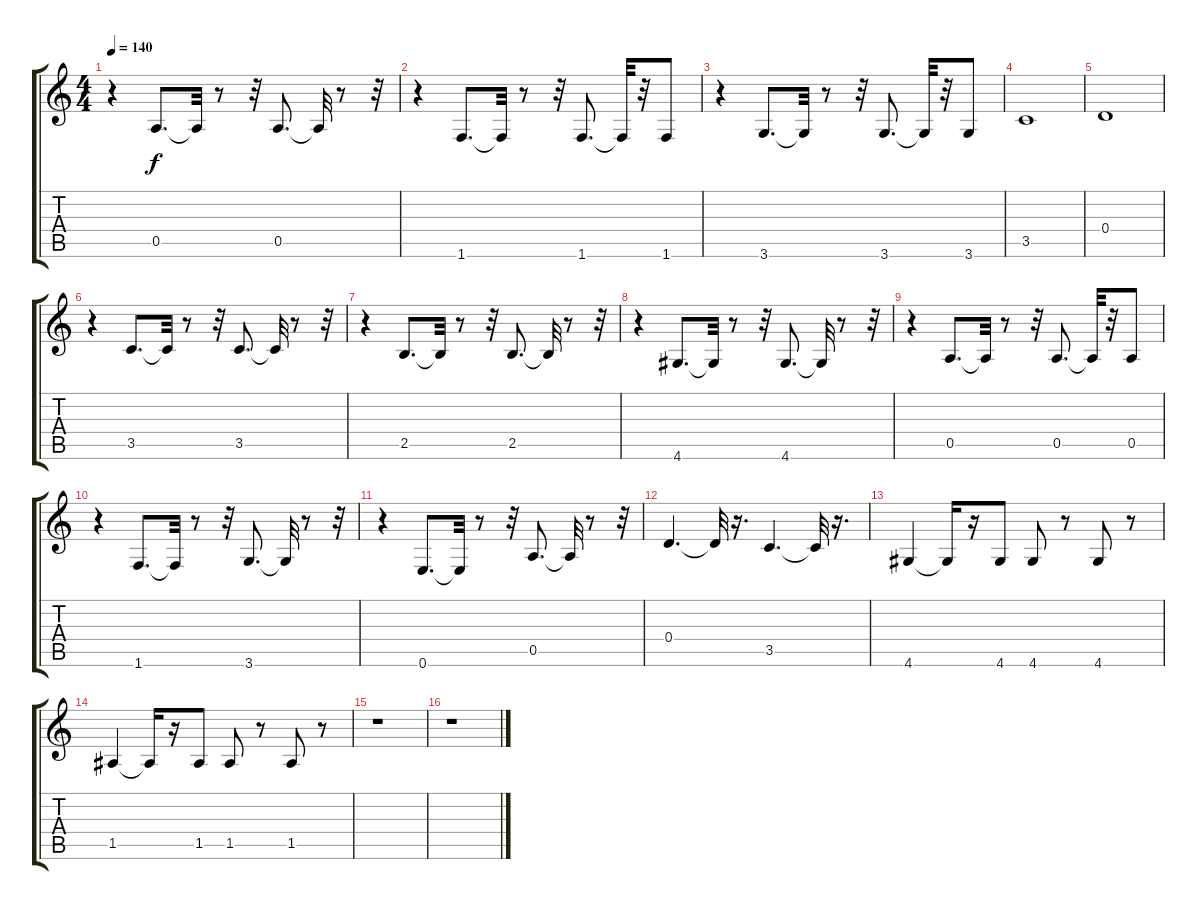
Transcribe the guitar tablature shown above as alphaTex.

\track "" {instrument electricguitarclean}
\staff {score tabs}
\tuning (E4 B3 G3 D3 A2 E2) {hide}
\ts (4 4)
\tempo 140
\clef g2
\ks c
r.4{dy f} 0.5.8{d} 0.5{t}.32 r.8 r.32 0.5.8{d} 0.5{t}.32 r.8 r.32 |
r.4 1.6.8{d} 1.6{t}.32 r.8 r.32 1.6.8{d} 1.6{t}.32 r.32 1.6.8 |
r.4 3.6.8{d} 3.6{t}.32 r.8 r.32 3.6.8{d} 3.6{t}.32 r.32 3.6.8 |
3.5.1 |
0.4.1 |
r.4 3.5.8{d} 3.5{t}.32 r.8 r.32 3.5.8{d} 3.5{t}.32 r.8 r.32 |
r.4 2.5.8{d} 2.5{t}.32 r.8 r.32 2.5.8{d} 2.5{t}.32 r.8 r.32 |
r.4 4.6.8{d} 4.6{t}.32 r.8 r.32 4.6.8{d} 4.6{t}.32 r.8 r.32 |
r.4 0.5.8{d} 0.5{t}.32 r.8 r.32 0.5.8{d} 0.5{t}.32 r.32 0.5.8 |
r.4 1.6.8{d} 1.6{t}.32 r.8 r.32 3.6.8{d} 3.6{t}.32 r.8 r.32 |
r.4 0.6.8{d} 0.6{t}.32 r.8 r.32 0.5.8{d} 0.5{t}.32 r.8 r.32 |
0.4.4{d} 0.4{t}.32 r.16{d} 3.5.4{d} 3.5{t}.32 r.16{d} |
4.6.4 4.6{t}.16 r.16 4.6.8 4.6.8 r.8 4.6.8 r.8 |
1.5.4 1.5{t}.16 r.16 1.5.8 1.5.8 r.8 1.5.8 r.8 |
r.1 |
r.1
